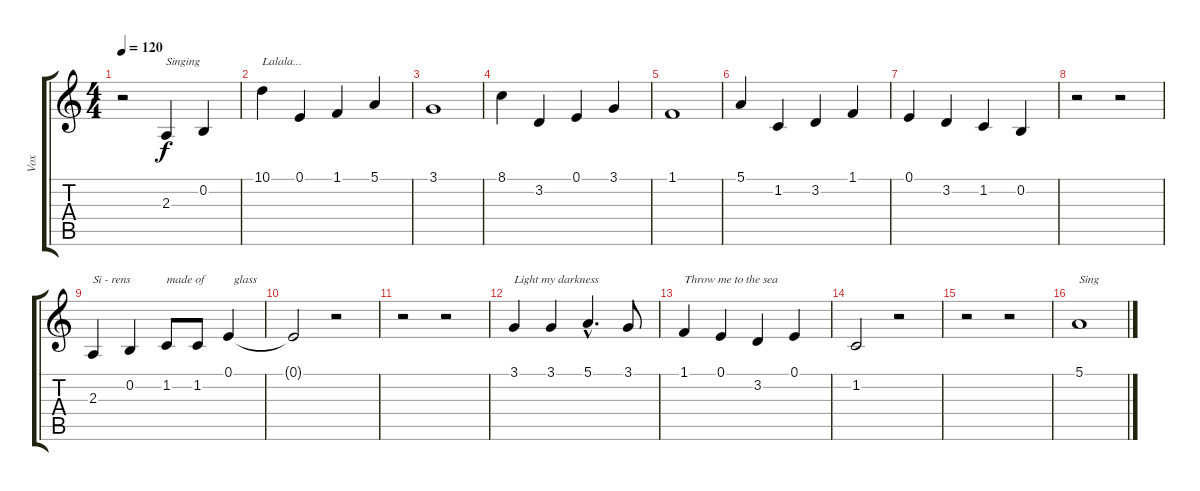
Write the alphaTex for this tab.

\track ("Vox" "Vox") {instrument flute}
\staff {score tabs}
\tuning (E4 B3 G3 D3 A2 E2) {hide}
\ts (4 4)
\tempo 120
\tempo 100
\tempo 120
\clef g2
\ks c
r.2{dy f instrument flute} 2.3.4{txt "Singing "} 0.2.4 |
10.1.4{txt "Lalala..."} 0.1.4 1.1.4 5.1.4 |
3.1.1 |
8.1.4 3.2.4 0.1.4 3.1.4 |
1.1.1 |
5.1.4 1.2.4 3.2.4 1.1.4 |
0.1.4 3.2.4 1.2.4 0.2.4 |
r.2 r.2 |
2.3.4{txt "Si - rens"} 0.2.4 1.2.8{txt "made of"} 1.2.8 0.1.4{txt "  glass"} |
0.1{t}.2 r.2 |
r.2 r.2 |
3.1.4{txt "Light my darkness"} 3.1.4 5.1{hac}.4{d} 3.1.8 |
1.1.4{txt "Throw me to the sea"} 0.1.4 3.2.4 0.1.4 |
1.2.2 r.2 |
r.2 r.2 |
5.1.1{txt "Sing"}
